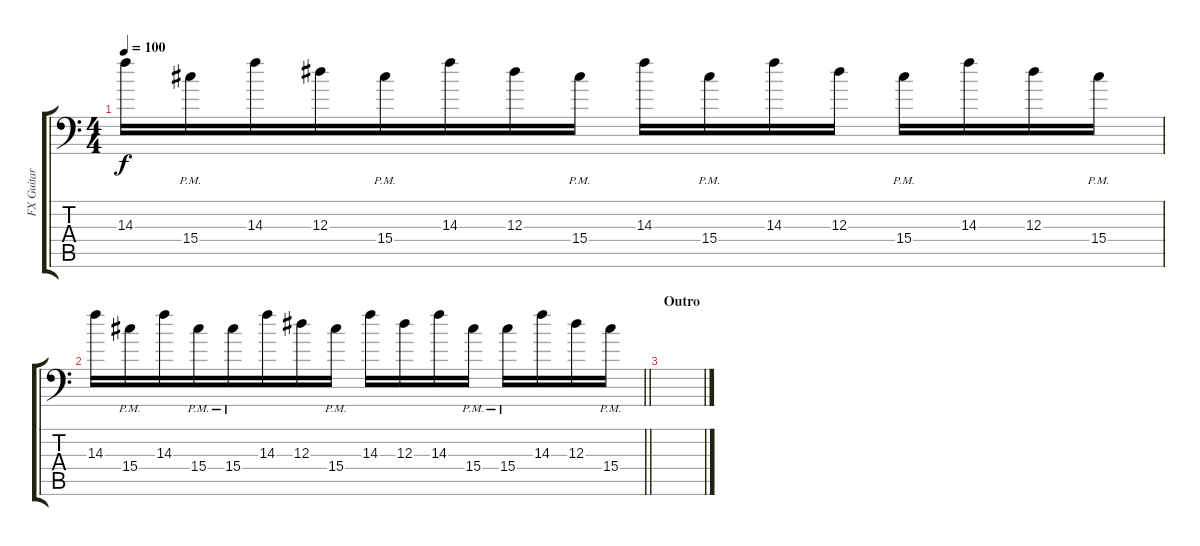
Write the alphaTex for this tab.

\track ("FX Guitar 1" "FX Guitar ") {instrument electricguitarclean}
\staff {score tabs}
\tuning (C4 G3 Eb3 Bb2 F2 Bb1) {hide}
\ts (4 4)
\tempo 100
\clef f4
\ks c
14.3.16{dy f beam merge} 15.4{pm}.16 14.3.16{beam merge} 12.3.16{beam merge} 15.4{pm}.16{beam merge} 14.3.16{beam merge} 12.3.16 15.4{pm}.16 14.3.16{beam merge} 15.4{pm}.16{beam merge} 14.3.16 12.3.16 15.4{pm}.16 14.3.16 12.3.16{beam merge} 15.4{pm}.16 |
\barLineRight lightlight
14.3.16{beam merge} 15.4{pm}.16 14.3.16{beam merge} 15.4{pm}.16{beam merge} 15.4{pm}.16{beam merge} 14.3.16{beam merge} 12.3.16 15.4{pm}.16 14.3.16 12.3.16{beam merge} 14.3.16{beam merge} 15.4{pm}.16 15.4{pm}.16 14.3.16 12.3.16 15.4{pm}.16 |
\section ("" "Outro")
